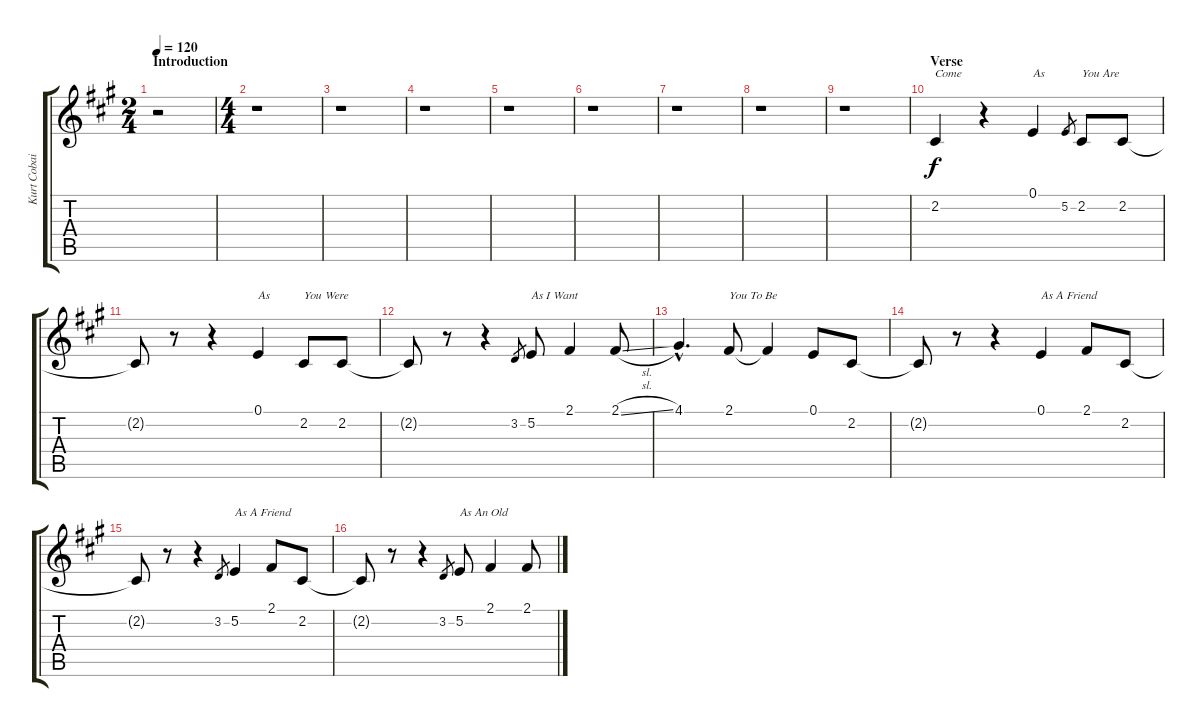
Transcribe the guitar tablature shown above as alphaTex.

\track ("Kurt Cobain (Voice)" "Kurt Cobai") {instrument tenorsax}
\staff {score tabs}
\tuning (E4 B3 G3 D3 A2 E2) {hide}
\ts (2 4)
\section ("" "Introduction")
\tempo 120
\clef g2
\ks a
r.2{dy f instrument tenorsax} |
\ts (4 4)
r.1 |
r.1 |
r.1 |
r.1 |
r.1 |
r.1 |
r.1 |
r.1 |
\section ("" "Verse")
2.2.4{txt "Come"} r.4 0.1.4{txt "As"} 5.2.8{gr} 2.2.8{txt "You Are"} 2.2.8 |
2.2{t}.8 r.8 r.4 0.1.4{txt "As"} 2.2.8{txt "You Were"} 2.2.8 |
2.2{t}.8 r.8 r.4 3.2.8{gr} 5.2.8{txt "As I Want"} 2.1.4 2.1{sl}.8 |
4.1{hac}.4{d} 2.1.8{txt "You To Be"} 2.1{t}.4 0.1.8 2.2.8 |
2.2{t}.8 r.8 r.4 0.1.4{txt "As A Friend"} 2.1.8 2.2.8 |
2.2{t}.8 r.8 r.4 3.2.8{gr} 5.2.4{txt "As A Friend"} 2.1.8 2.2.8 |
2.2{t}.8 r.8 r.4 3.2.8{gr} 5.2.8{txt "As An Old"} 2.1.4 2.1{sl}.8
